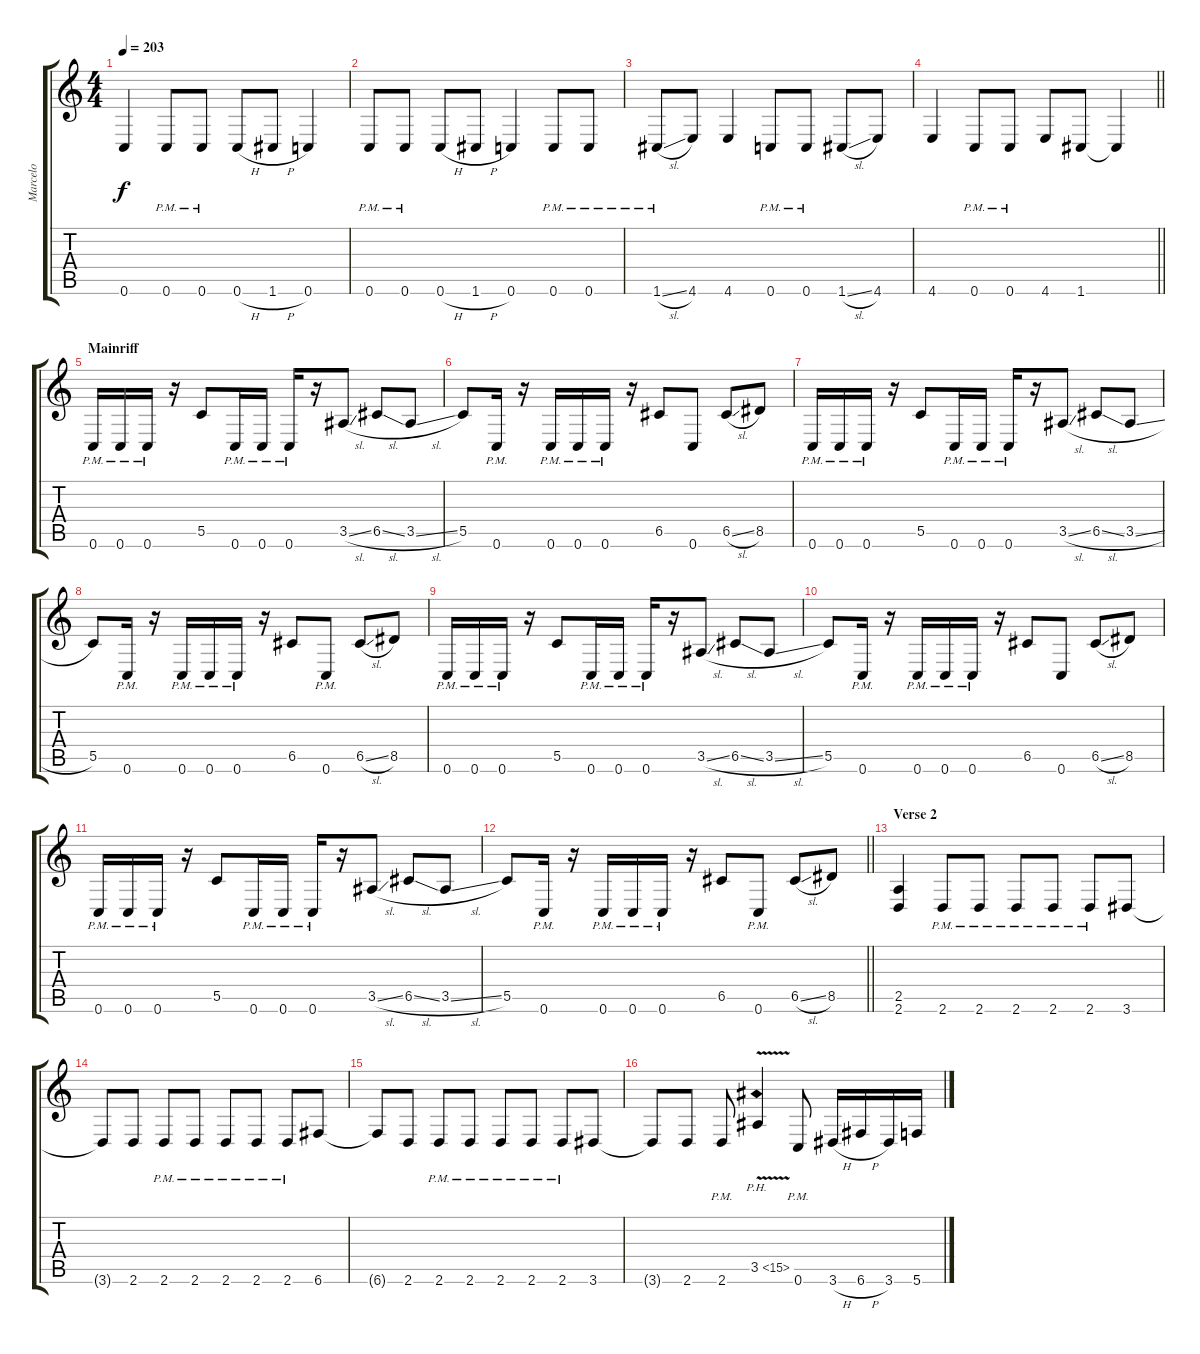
\track ("Marcelo" "Marcelo") {instrument distortionguitar}
\staff {score tabs}
\tuning (D4 A3 F3 C3 G2 C2) {hide}
\ts (4 4)
\tempo 203
\clef g2
\ks c
0.6.4{dy f} 0.6{pm}.8 0.6{pm}.8 0.6{h}.8 1.6{h}.8 0.6.4 |
0.6{pm}.8 0.6{pm}.8 0.6{h}.8 1.6{h}.8 0.6.4 0.6{pm}.8 0.6{pm}.8 |
1.6{sl pm}.8 4.6.8 4.6.4 0.6{pm}.8 0.6{pm}.8 1.6{sl}.8 4.6.8 |
\barLineRight lightlight
4.6.4 0.6{pm}.8 0.6{pm}.8 4.6.8 1.6.8 1.6{t}.4 |
\section ("" "Mainriff")
0.6{pm}.16 0.6{pm}.16 0.6{pm}.16 r.16 5.5.8 0.6{pm}.16 0.6{pm}.16 0.6{pm}.16 r.16 3.5{sl}.8 6.5{sl}.8 3.5{sl}.8 |
5.5.8 0.6{pm}.16 r.16 0.6{pm}.16 0.6{pm}.16 0.6{pm}.16 r.16 6.5.8 0.6.8 6.5{sl}.8 8.5.8 |
0.6{pm}.16 0.6{pm}.16 0.6{pm}.16 r.16 5.5.8 0.6{pm}.16 0.6{pm}.16 0.6{pm}.16 r.16 3.5{sl}.8 6.5{sl}.8 3.5{sl}.8 |
5.5.8 0.6{pm}.16 r.16 0.6{pm}.16 0.6{pm}.16 0.6{pm}.16 r.16 6.5.8 0.6{pm}.8 6.5{sl}.8 8.5.8 |
0.6{pm}.16 0.6{pm}.16 0.6{pm}.16 r.16 5.5.8 0.6{pm}.16 0.6{pm}.16 0.6{pm}.16 r.16 3.5{sl}.8 6.5{sl}.8 3.5{sl}.8 |
5.5.8 0.6{pm}.16 r.16 0.6{pm}.16 0.6{pm}.16 0.6{pm}.16 r.16 6.5.8 0.6.8 6.5{sl}.8 8.5.8 |
0.6{pm}.16 0.6{pm}.16 0.6{pm}.16 r.16 5.5.8 0.6{pm}.16 0.6{pm}.16 0.6{pm}.16 r.16 3.5{sl}.8 6.5{sl}.8 3.5{sl}.8 |
\barLineRight lightlight
5.5.8 0.6{pm}.16 r.16 0.6{pm}.16 0.6{pm}.16 0.6{pm}.16 r.16 6.5.8 0.6{pm}.8 6.5{sl}.8 8.5.8 |
\section ("" "Verse 2")
(2.5 2.6).4 2.6{pm}.8 2.6{pm}.8 2.6{pm}.8 2.6{pm}.8 2.6{pm}.8 3.6.8 |
3.6{t}.8 2.6.8 2.6{pm}.8 2.6{pm}.8 2.6{pm}.8 2.6{pm}.8 2.6{pm}.8 6.6.8 |
6.6{t}.8 2.6.8 2.6{pm}.8 2.6{pm}.8 2.6{pm}.8 2.6{pm}.8 2.6{pm}.8 3.6.8 |
3.6{t}.8 2.6.8 2.6{pm}.8 3.5{ph 12 v}.4 0.6{pm}.8 3.6{h}.16 6.6{h}.16 3.6.16 5.6.16
